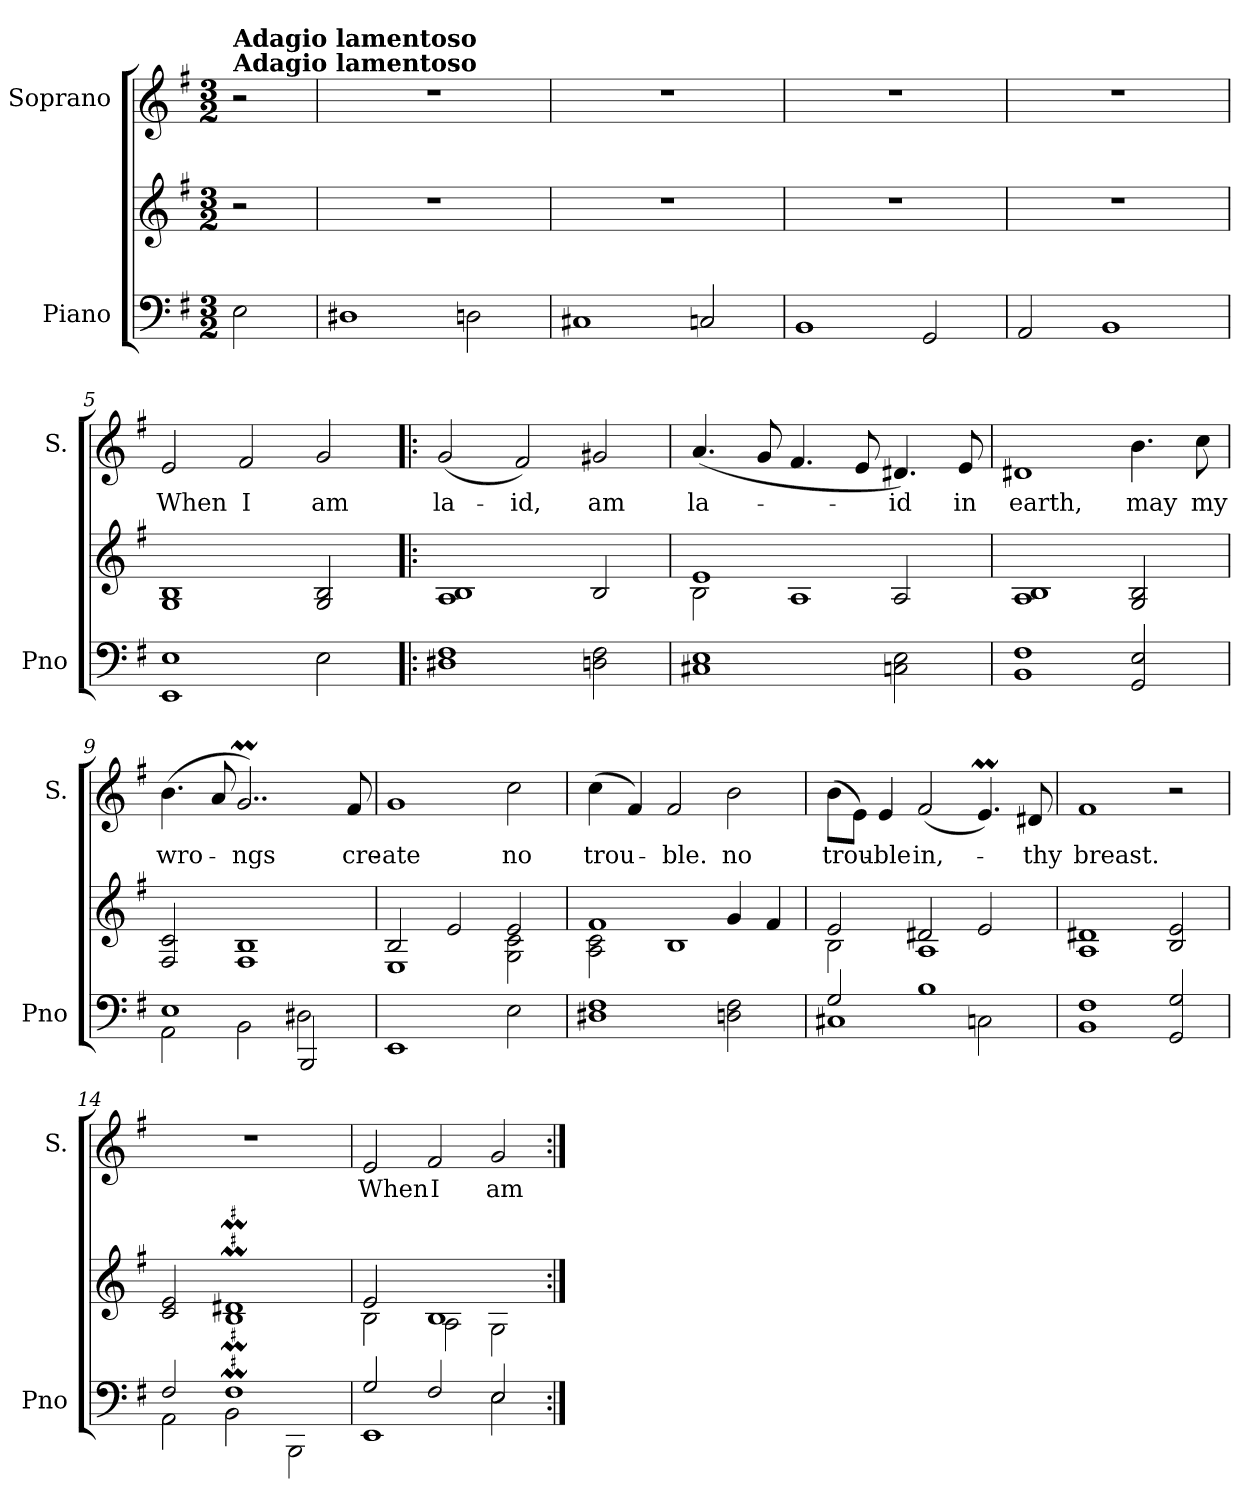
**kern	**kern	**kern	**text
*part2	*part2	*part1	*part1
*staff3	*staff2	*staff1	*staff1
*I"Piano	*	*I"Soprano	*
*I'Pno	*	*I'S.	*
*clefF4	*clefG2	*clefG2	*
*k[f#]	*k[f#]	*k[f#]	*
*M3/2	*M3/2	*M3/2	*
=	=	=	=
!	!	!LO:TX:a:B:t=Adagio lamentoso	!
!	!	!LO:TX:a:B:t=Adagio lamentoso	!
2E\	2r	2r	.
=1	=1	=1	=1
1D#X	1.r	1.r	.
2Dn\	.	.	.
=2	=2	=2	=2
1C#X	1.r	1.r	.
2Cn/	.	.	.
=3	=3	=3	=3
1BB	1.r	1.r	.
2GG/	.	.	.
=4	=4	=4	=4
2AA/	1.r	1.r	.
1BB	.	.	.
=5	=5	=5	=5
!	!	!	!LO:LY:b
1EE 1E	1G 1B	2e/	When
!	!	!	!LO:LY:b
.	.	2f#/	I
!	!	!	!LO:LY:b
2E\	2G/ 2B/	2g/	am
=6!|:	=6!|:	=6!|:	=6!|:
!	!	!	!LO:LY:b
1D#X 1F#	1A 1B	(2g/	la-
!	!	!	!LO:LY:b
.	.	2f#/)	-id,
!	!	!	!LO:LY:b
2Dn\ 2F#\	2B/	2g#X/	am
=7	=7	=7	=7
*	*^	*	*
!	!	!	!	!LO:LY:b
1C#X 1E	2B\	1e	(4.a/	la-
.	.	.	8g/	.
.	1A	.	4.f#/	.
.	.	.	8e/	.
!	!	!	!	!LO:LY:b
2Cn\ 2E\	.	2A/	4.d#X/)	-id
!	!	!	!	!LO:LY:b
.	.	.	8e/	in
*	*v	*v	*	*
!!LO:LB:g=z
=8	=8	=8	=8
!	!	!	!LO:LY:b
1BB 1F#	1A 1B	1d#X	earth,
!	!	!	!LO:LY:b
2GG/ 2E/	2G/ 2B/	4.b\	may
!	!	!	!LO:LY:b
.	.	8cc\	my
=9	=9	=9	=9
*^	*	*	*
*	*^	*	*	*
!	!	!	!	!	!LO:LY:b
1.ryy	1E	2AA\	2F#/ 2c/	(4.b\	wro-
.	.	.	.	8a/	.
!	!	!	!	!	!LO:LY:b
.	.	2BB\	1F# 1B	2..gM/)	-ngs
.	2D#X\	2BBB/	.	.	.
!	!	!	!	!	!LO:LY:b
.	.	.	.	8f#/	cre-
*v	*v	*v	*	*	*
=10	=10	=10	=10
*	*^	*	*
!	!	!	!	!LO:LY:b
1EE	2B/	1E	1g	-ate
.	2e/	.	.	.
!	!	!	!	!LO:LY:b
2E\	2e/	2G\ 2c\	2cc\	no
=11	=11	=11	=11	=11
!	!	!	!	!LO:LY:b
1D#X 1F#	1f#	2A\ 2c\	(4cc\	trou-
.	.	.	4f#/)	.
!	!	!	!	!LO:LY:b
.	.	1B	2f#/	-ble.
!	!	!	!	!LO:LY:b
2Dn\ 2F#\	4g/	.	2b\	no
.	4f#/	.	.	.
=12	=12	=12	=12	=12
*^	*	*	*	*
!	!	!	!	!	!LO:LY:b
2G/	1C#X	2e/	2B\	(8b\L	trou-
.	.	.	.	8e\J)	.
!	!	!	!	!	!LO:LY:b
.	.	.	.	4e/	-ble
!	!	!	!	!	!LO:LY:b
1B	.	2d#X/	1A	(2f#/	in,-
.	2Cn\	2e/	.	4.eM/)	.
!	!	!	!	!	!LO:LY:b
.	.	.	.	8d#X/	-thy
*v	*v	*	*	*	*
*	*v	*v	*	*
=13	=13	=13	=13
!	!	!	!LO:LY:b
1BB 1F#	1A 1d#X	1f#	breast.
2GG/ 2G/	2B/ 2e/	2r	.
!!LO:LB:g=z
=14	=14	=14	=14
*^	*	*	*
2F#/	2AA\	2c/ 2e/	1.r	.
1F#	2BB\	1BM 1d#XM	.	.
.	2BBB\	.	.	.
=15	=15	=15	=15	=15
*	*	*^	*	*
!	!	!	!	!	!LO:LY:b
2G/	1EE	2e/	2B\	2e/	When
!	!	!	!	!	!LO:LY:b
2F#/	.	1B	2A\	2f#/	I
!	!	!	!	!	!LO:LY:b
2E/	2E\	.	2G\	2g/	am
*v	*v	*	*	*	*
*	*v	*v	*	*
=:|!	=:|!	=:|!	=:|!
*-	*-	*-	*-
